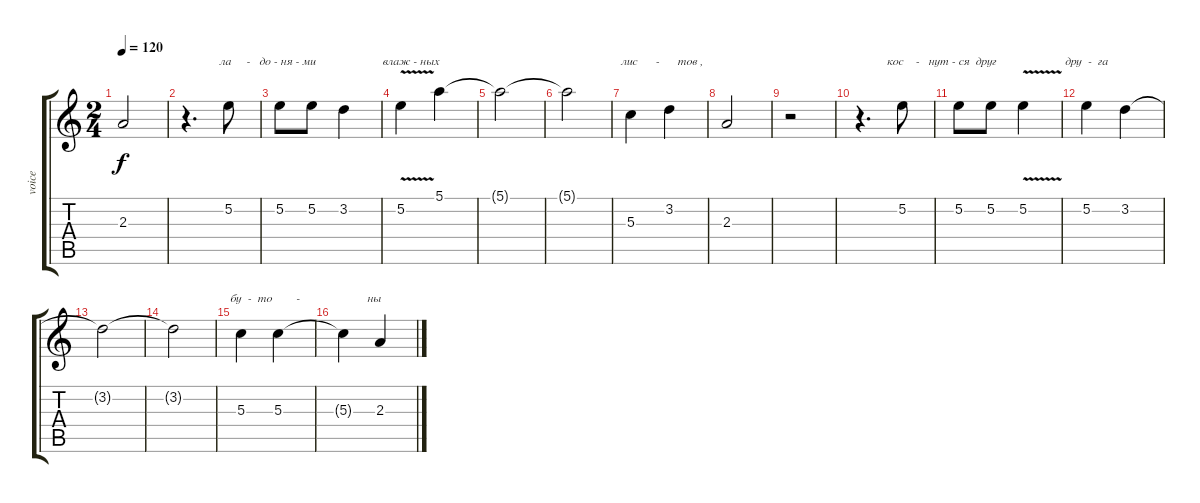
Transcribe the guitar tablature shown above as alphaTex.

\track ("voice" "voice") {instrument synthbass1}
\staff {score tabs}
\tuning (E4 B3 G3 D3 A2 E2) {hide}
\ts (2 4)
\tempo 120
\clef g2
\ks c
2.3{t}.2{dy f} |
r.4{d txt "           ла     -   до - ня - ми"} 5.2.8 |
5.2.8 5.2.8 3.2.4{txt "             влаж - ных"} |
5.2{v}.4 5.1.4 |
5.1{t}.2 |
5.1{t}.2{txt "                  лис      -      тов ,"} |
5.3.4 3.2.4 |
2.3.2 |
r.2 |
r.4{d txt "         кос    -   нут - ся  друг"} 5.2.8 |
5.2.8 5.2.8 5.2{v}.4{txt "              дру  -  га"} |
5.2.4 3.2.4 |
3.2{t}.2 |
3.2{t}.2{txt "                   бу  -  то        -      "} |
5.3.4 5.3.4 |
5.3{t}.4{txt "        ны"} 2.3.4
